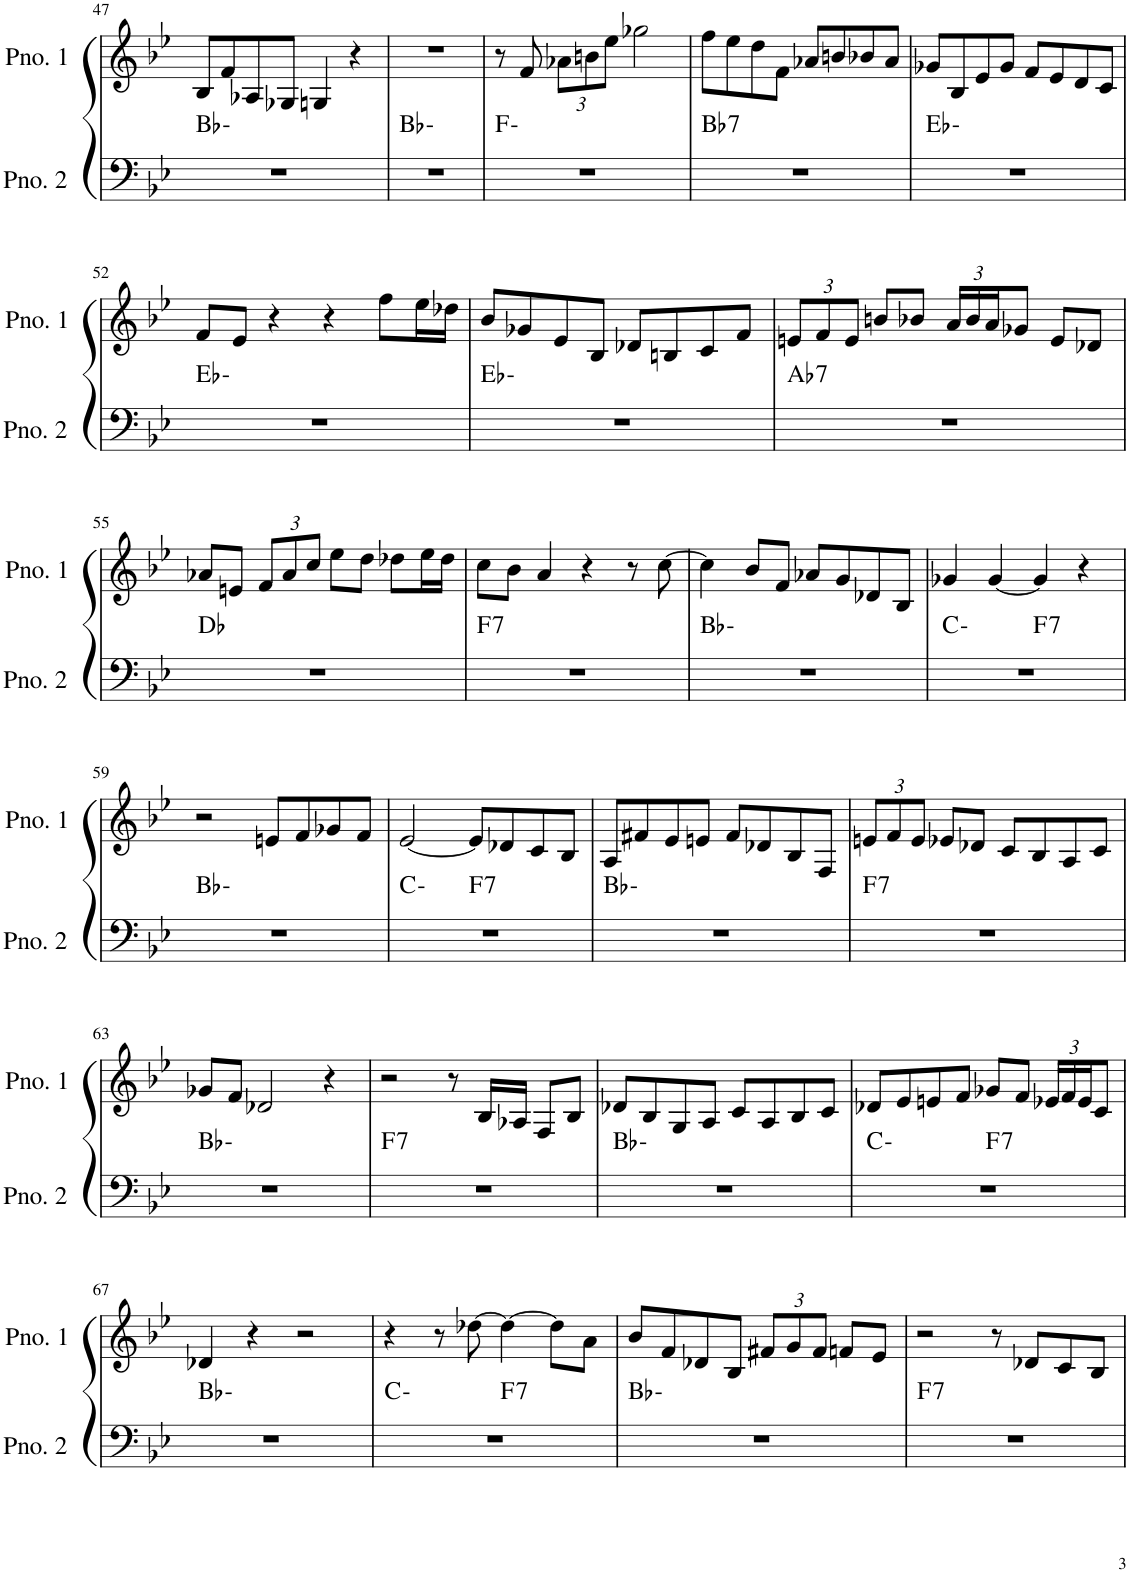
**kern	**harte	**kern
*part2	*part2	*part1
*staff2	*	*staff1
*I"ピアノ 2	*	*I"ピアノ 1
!!LO:PB:g=z
*clefF4	*	*clefG2
*k[b-e-]	*	*k[b-e-]
*M4/4	*	*M4/4
=47	=47	=47
1r	Bb:min	8B-/L
.	.	8f/
.	.	8A-X/
.	.	8G-X/J
.	.	4Gn/
.	.	4r
=48	=48	=48
1r	Bb:min	1r
=49	=49	=49
1r	F:min	8r
.	.	8f/
*	*	*Xbrackettup
.	.	12a-X\L
.	.	12bn\
.	.	12ee-\J
.	.	2gg-X\
=50	=50	=50
!	!LO:H:kt=7	!
1r	Bb:7	8ff\L
.	.	8ee-\
.	.	8dd\
.	.	8f\J
.	.	8a-X/L
.	.	8bn/
.	.	8b-X/
.	.	8a-/J
=51	=51	=51
1r	Eb:min	8g-X/L
.	.	8B-/
.	.	8e-/
.	.	8g-/J
.	.	8f/L
.	.	8e-/
.	.	8d/
.	.	8c/J
!!LO:LB:g=z
=52	=52	=52
1r	Eb:min	8f/L
.	.	8e-/J
.	.	4r
.	.	4r
.	.	8ff\L
.	.	16ee-\L
.	.	16dd-X\JJ
=53	=53	=53
1r	Eb:min	8b-/L
.	.	8g-X/
.	.	8e-/
.	.	8B-/J
.	.	8d-X/L
.	.	8Bn/
.	.	8c/
.	.	8f/J
=54	=54	=54
!	!LO:H:kt=7	!
1r	Ab:7	12en/L
.	.	12f/
.	.	12e/J
.	.	8bn/L
.	.	8b-X/J
.	.	24a/LL
.	.	24b-/
.	.	24a/J
.	.	8g-X/J
.	.	8e/L
.	.	8d-X/J
!!LO:LB:g=z
=55	=55	=55
1r	Db:maj	8a-X/L
.	.	8en/J
.	.	12f/L
.	.	12a-/
.	.	12cc/J
.	.	8ee-\L
.	.	8dd\J
.	.	8dd-X\L
.	.	16ee-\L
.	.	16dd-\JJ
=56	=56	=56
!	!LO:H:kt=7	!
1r	F:7	8cc\L
.	.	8b-\J
.	.	4a/
.	.	4r
.	.	8r
.	.	[8cc\
=57	=57	=57
1r	Bb:min	4cc\]
.	.	8b-/L
.	.	8f/J
.	.	8a-X/L
.	.	8g/
.	.	8d-X/
.	.	8B-/J
=58	=58	=58
*^	*	*
1r	2ryy	C:min	4g-X/
.	.	.	[4g-/
!	!	!LO:H:kt=7	!
.	2ryy	F:7	4g-/]
.	.	.	4r
*v	*v	*	*
!!LO:LB:g=z
=59	=59	=59
1r	Bb:min	2r
.	.	8en/L
.	.	8f/
.	.	8g-X/
.	.	8f/J
=60	=60	=60
*^	*	*
1r	2ryy	C:min	[2e-/
!	!	!LO:H:kt=7	!
.	2ryy	F:7	8e-/L]
.	.	.	8d-X/
.	.	.	8c/
.	.	.	8B-/J
*v	*v	*	*
=61	=61	=61
1r	Bb:min	8A/L
.	.	8f#X/
.	.	8e-/
.	.	8en/J
.	.	8f#/L
.	.	8d-X/
.	.	8B-/
.	.	8F/J
=62	=62	=62
!	!LO:H:kt=7	!
1r	F:7	12en/L
.	.	12f/
.	.	12e/J
.	.	8e-X/L
.	.	8d-X/J
.	.	8c/L
.	.	8B-/
.	.	8A/
.	.	8c/J
!!LO:LB:g=z
=63	=63	=63
1r	Bb:min	8g-X/L
.	.	8f/J
.	.	2d-X/
.	.	4r
=64	=64	=64
!	!LO:H:kt=7	!
1r	F:7	2r
.	.	8r
.	.	16B-/LL
.	.	16A-X/JJ
.	.	8F/L
.	.	8B-/J
=65	=65	=65
1r	Bb:min	8d-X/L
.	.	8B-/
.	.	8G/
.	.	8A/J
.	.	8c/L
.	.	8A/
.	.	8B-/
.	.	8c/J
=66	=66	=66
*^	*	*
1r	2ryy	C:min	8d-X/L
.	.	.	8e-/
.	.	.	8en/
.	.	.	8f/J
!	!	!LO:H:kt=7	!
.	2ryy	F:7	8g-X/L
.	.	.	8f/J
.	.	.	24e-X/LL
.	.	.	24f/
.	.	.	24e-/J
.	.	.	8c/J
*v	*v	*	*
!!LO:LB:g=z
=67	=67	=67
1r	Bb:min	4d-X/
.	.	4r
.	.	2r
=68	=68	=68
*^	*	*
1r	2ryy	C:min	4r
.	.	.	8r
.	.	.	[8dd-X\
!	!	!LO:H:kt=7	!
.	2ryy	F:7	4dd-\_
.	.	.	8dd-\L]
.	.	.	8a\J
*v	*v	*	*
=69	=69	=69
1r	Bb:min	8b-/L
.	.	8f/
.	.	8d-X/
.	.	8B-/J
.	.	12f#X/L
.	.	12g/
.	.	12f#/J
.	.	8fn/L
.	.	8e-/J
=70	=70	=70
!	!LO:H:kt=7	!
1r	F:7	2r
.	.	8r
.	.	8d-X/L
.	.	8c/
.	.	8B-/J
=	=	=
*-	*-	*-
